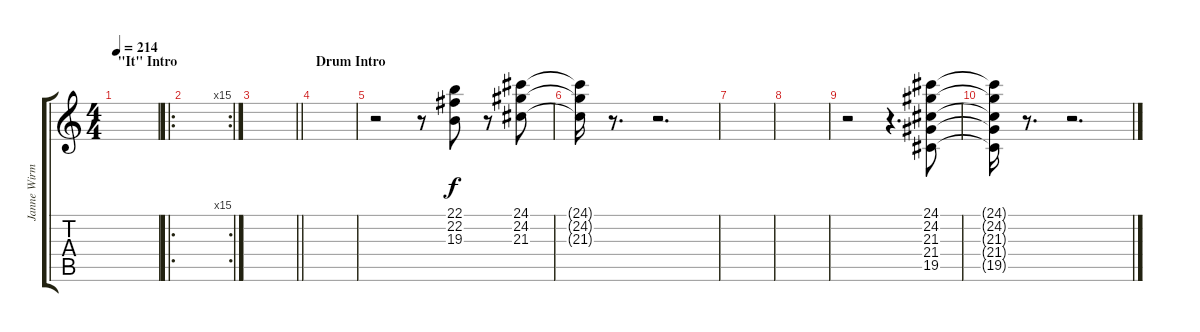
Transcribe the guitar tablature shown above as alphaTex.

\track ("Janne Wirman 2" "Janne Wirm") {instrument churchorgan}
\staff {score tabs}
\tuning (Db4 Ab3 E3 B2 Gb2 Db2) {hide}
\ts (4 4)
\section ("" "\"It\" Intro")
\tempo 214
\clef g2
\ks c
|
\ro
\rc 15
|
\barLineRight lightlight
|
\section ("" "Drum Intro")
|
r.2 r.8 (22.1 22.2 19.3).8{volume 16} r.8 (24.1 24.2 21.3).8 |
(24.1{t} 24.2{t} 21.3{t}).16 r.8{d} r.2{d} |
|
|
r.2 r.4{d} (24.1 24.2 21.3 21.4 19.5).8{volume 16} |
(24.1{t} 24.2{t} 21.3{t} 21.4{t} 19.5{t}).16 r.8{d} r.2{d}
